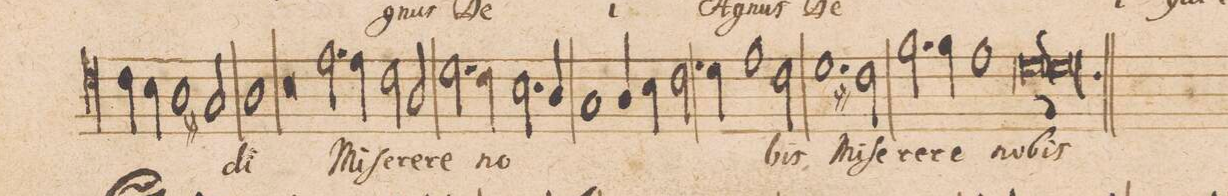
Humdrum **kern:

**kern	**text
*I"ALTVS.	*
*clefC4	*
*k[]	*
*met(c|)	*
*M2/1	*
4c\	.
4B\	.
1A\	.
=12-	=12-
2G#X/	.
1A\	-di
=13-	=13-
0r	.
=14-	=14-
2.e\	Mi-
4e\	-ſe-
2c\	-re-
2A/	-re
=15-	=15-
2.d\	.
4c\	no-
2.B\	.
4A/	.
=16-	=16-
1G/	.
4A/	.
4B\	.
2.c\	.
=17-	=17-
4d\	.
1e\	.
2c\	-bis
=18-	=18-
1.d\	Mi-
2c#X\	-ſe-
=19-	=19-
2.f\	-re-
4f\	-re
1e\	no-
=20-	=20-
0d\l	-bis
*-	*-
